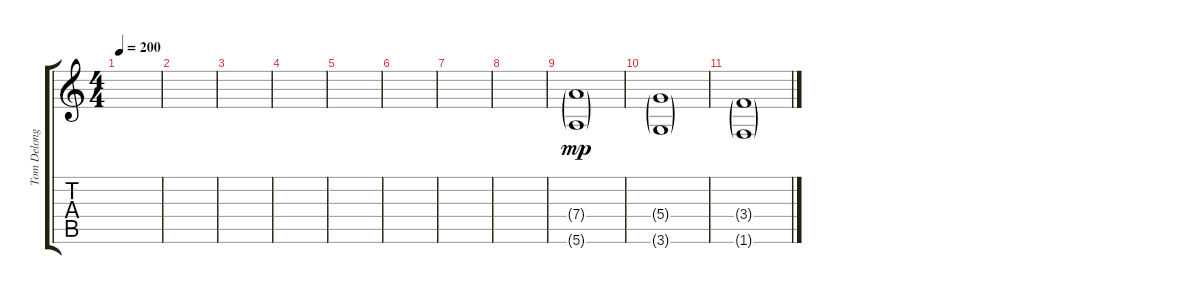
\track ("Tom Delonge (CLEAN)" "Tom Delong") {instrument electricguitarclean}
\staff {score tabs}
\tuning (E4 B3 G3 D3 A2 E2) {hide}
\ts (4 4)
\tempo 200
\clef g2
\ks c
|
|
|
|
|
|
|
|
(7.4{g} 5.6{g}).1{dy mp} |
(5.4{g} 3.6{g}).1 |
(3.4{g} 1.6{g}).1
